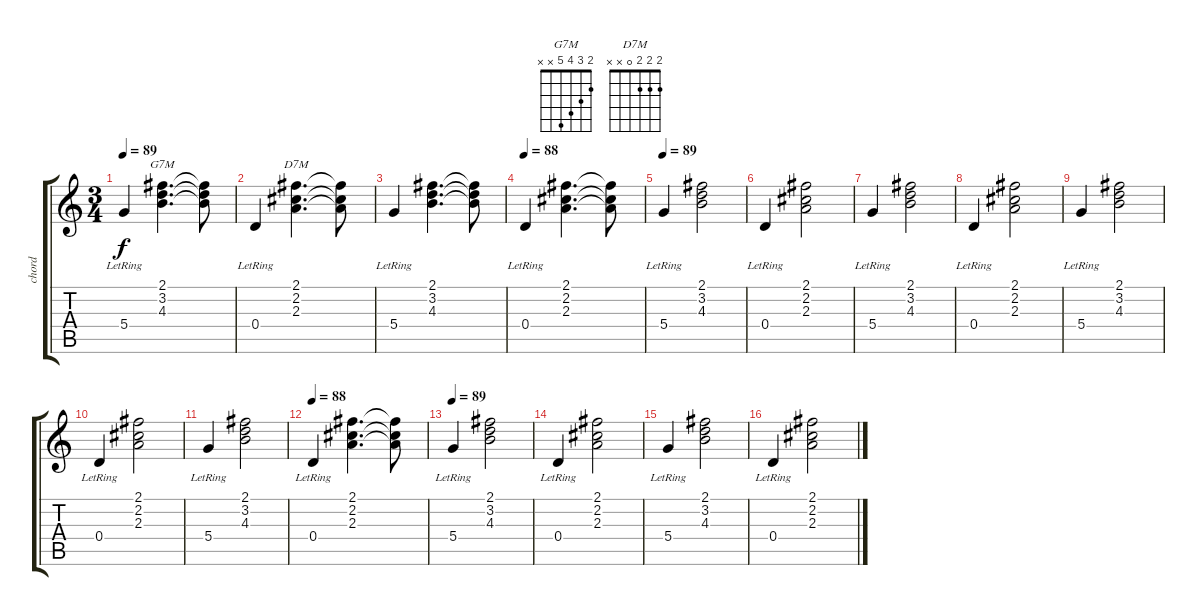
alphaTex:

\track ("chord     " "chord     ") {instrument acousticguitarnylon}
\staff {score tabs}
\tuning (E4 B3 G3 D3 A2 E2) {hide}
\chord ("G7M" 2 3 4 5 x x)
\chord ("D7M" 2 2 2 0 x x)
\ts (3 4)
\tempo 89
\clef g2
\ks c
5.4{lr}.4{dy f instrument acousticguitarnylon} (2.1 3.2 4.3).4{d ch "G7M"} (2.1{t} 3.2{t} 4.3{t}).8 |
0.4{lr}.4 (2.1 2.2 2.3).4{d ch "D7M"} (2.1{t} 2.2{t} 2.3{t}).8 |
5.4{lr}.4 (2.1 3.2 4.3).4{d} (2.1{t} 3.2{t} 4.3{t}).8 |
\tempo 88
0.4{lr}.4 (2.1 2.2 2.3).4{d} (2.1{t} 2.2{t} 2.3{t}).8 |
\tempo 89
5.4{lr}.4 (2.1 3.2 4.3).2 |
0.4{lr}.4 (2.1 2.2 2.3).2 |
5.4{lr}.4 (2.1 3.2 4.3).2 |
0.4{lr}.4 (2.1 2.2 2.3).2 |
5.4{lr}.4 (2.1 3.2 4.3).2 |
0.4{lr}.4 (2.1 2.2 2.3).2 |
5.4{lr}.4 (2.1 3.2 4.3).2 |
\tempo 88
0.4{lr}.4 (2.1 2.2 2.3).4{d} (2.1{t} 2.2{t} 2.3{t}).8 |
\tempo 89
5.4{lr}.4 (2.1 3.2 4.3).2 |
0.4{lr}.4 (2.1 2.2 2.3).2 |
5.4{lr}.4 (2.1 3.2 4.3).2 |
0.4{lr}.4 (2.1 2.2 2.3).2
